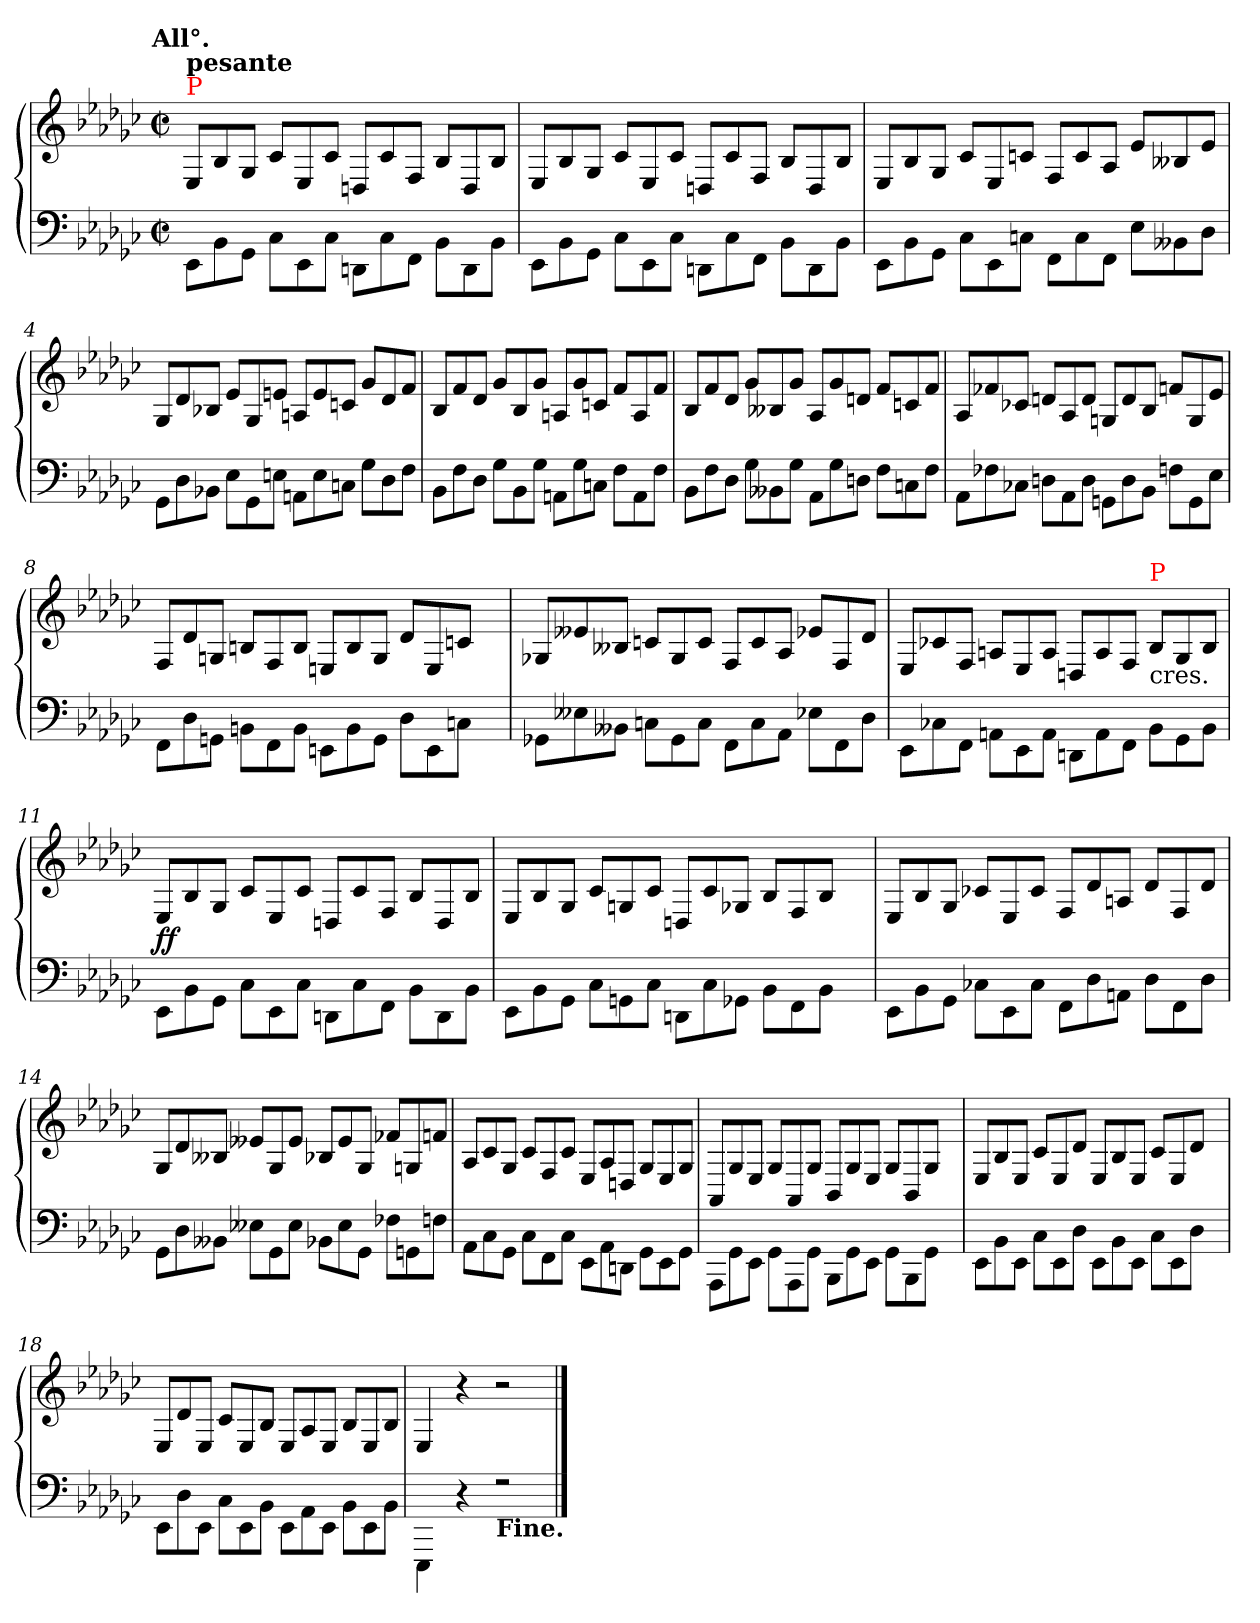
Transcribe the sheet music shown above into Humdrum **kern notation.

**kern	**kern	**dynam
*part1	*part1	*part1
*staff2	*staff1	*staff1/2
*clefF4	*clefG2	*
*k[b-e-a-d-g-c-]	*k[b-e-a-d-g-c-]	*
*e-:	*e-:	*
!!LO:TX:omd:t=All°.
*M2/2	*M2/2	*
*met(c|)	*met(c|)	*
*MM180	*MM180	*
*Xtuplet	*Xtuplet	*
=1	=1	=1
!	!LO:TX:a:color=red:t=P	!
!	!LO:TX:a:B:t=pesante	!
12EE-\L	12E-/L	.
12BB-\	12B-/	.
12GG-\J	12G-/J	.
12C-\L	12c-/L	.
12EE-\	12E-/	.
12C-\J	12c-/J	.
12DDn\L	12Dn/L	.
12C-\	12c-/	.
12FF\J	12F/J	.
12BB-\L	12B-/L	.
12DD\	12D/	.
12BB-\J	12B-/J	.
=2	=2	=2
12EE-\L	12E-/L	.
12BB-\	12B-/	.
12GG-\J	12G-/J	.
12C-\L	12c-/L	.
12EE-\	12E-/	.
12C-\J	12c-/J	.
12DDn\L	12Dn/L	.
12C-\	12c-/	.
12FF\J	12F/J	.
12BB-\L	12B-/L	.
12DD\	12D/	.
12BB-\J	12B-/J	.
=3	=3	=3
12EE-\L	12E-/L	.
12BB-\	12B-/	.
12GG-\J	12G-/J	.
12C-\L	12c-/L	.
12EE-\	12E-/	.
12Cn\J	12cn/J	.
12FF\L	12F/L	.
12C\	12c/	.
12FF\J	12A-/J	.
12E-\L	12e-L	.
12BB--X\	12B--X/	.
12D-\J	12e-J	.
=4	=4	=4
12GG-\L	12G-/L	.
12D-\	12d-/	.
12BB-XJ	12B-XJ	.
12E-L	12e-L	.
12GG-\	12G-/	.
12EnJ	12enJ	.
12AAn\L	12An/L	.
12E\	12e	.
12Cn\J	12cnJ	.
12G-L	12g-L	.
12D-	12d-	.
12FJ	12fJ	.
=5	=5	=5
12BB-\L	12B-/L	.
12F	12f	.
12D-J	12d-J	.
12G-L	12g-L	.
12BB-\	12B-/	.
12G-J	12g-J	.
12AAn\L	12An/L	.
12G-\	12g-	.
12C\J	12cJ	.
12FL	12fL	.
12AA\	12A/	.
12FJ	12fJ	.
=6	=6	=6
12BB-\L	12B-/L	.
12F	12f	.
12D-J	12d-J	.
12G-L	12g-L	.
12BB--X\	12B--X/	.
12G-J	12g-J	.
12AA-\L	12A-/L	.
12G-	12g-	.
12DnJ	12dnJ	.
12FL	12fL	.
12C	12c	.
12FJ	12fJ	.
=7	=7	=7
12AA-\L	12A-/L	.
12F-X\	12f-X	.
12C-X\J	12c-XJ	.
12Dn\L	12dnL	.
12AA-\	12A-/	.
12D\J	12dJ	.
12GGn\L	12Gn/L	.
12D\	12d	.
12BB-\J	12B-/J	.
12Fn\L	12fnL	.
12GG\	12G/	.
12E-\J	12e-J	.
=8	=8	=8
12FF\L	12F/L	.
12D-	12d-	.
12GGn\J	12Gn/J	.
12BBn\L	12Bn/L	.
12FF\	12F/	.
12BB\J	12B/J	.
12EEn\L	12En/L	.
12BB\	12B/	.
12GG\J	12G/J	.
12D-L	12d-L	.
12EE\	12E/	.
12CnJ	12cnJ	.
12ryy	12ryy	.
=9	=9	=9
12GG-XL	12G-XL	.
12E--X	12e--X	.
12BB--X\J	12B--X/J	.
12Cn\L	12cn/L	.
12GG-\	12G-/	.
12C\J	12c/J	.
12FF\L	12F/L	.
12C\	12c/	.
12AA-\J	12A-/J	.
12E-XL	12e-XL	.
12FF\	12F/	.
12D-J	12d-J	.
=10	=10	=10
12EE-\L	12E-/L	.
12C-X	12c-X	.
12FF\J	12F/J	.
12AAn\L	12An/L	.
12EE-\	12E-/	.
12AA\J	12A/J	.
12DDn\L	12Dn/L	.
12AA\	12A/	.
12FF\J	12F/J	.
!	!LO:TX:b:t=cres.	!
!	!LO:TX:a:color=red:t=P	!
12BB-\L	12B-/L	.
12GG-\	12G-/	.
12BB-\J	12B-/J	.
=11	=11	=11
!	!	!LO:DY:b
12EE-\L	12E-/L	ff
12BB-\	12B-/	.
12GG-\J	12G-/J	.
12C-\L	12c-/L	.
12EE-\	12E-/	.
12C-\J	12c-/J	.
12DDn\L	12Dn/L	.
12C-\	12c-/	.
12FF\J	12F/J	.
12BB-\L	12B-/L	.
12DD\	12D/	.
12BB-\J	12B-/J	.
=12	=12	=12
12EE-\L	12E-/L	.
12BB-\	12B-/	.
12GG-\J	12G-/J	.
12C-\L	12c-/L	.
12GGn\	12Gn/	.
12C-\J	12c-/J	.
12DDn\L	12Dn/L	.
12C-\	12c-/	.
12GG-XJ	12G-XJ	.
12BB-\L	12B-/L	.
12FF\	12F/	.
12BB-\J	12B-/J	.
12ryy	12ryy	.
=13	=13	=13
12EE-\L	12E-/L	.
12BB-\	12B-/	.
12GG-\J	12G-/J	.
12C-XL	12c-XL	.
12EE-\	12E-/	.
12C-\J	12c-/J	.
12FF\L	12F/L	.
12D-\	12d-/	.
12AAn\J	12An/J	.
12D-\L	12d-/L	.
12FF\	12F/	.
12D-\J	12d-/J	.
=14	=14	=14
12GG-\L	12G-/L	.
12D-\	12d-/	.
12BB--X\J	12B--X/J	.
12E--X\L	12e--XL	.
12GG-\	12G-/	.
12E--\J	12e--J	.
12BB-X\L	12B-XL	.
12E--\	12e--	.
12GG-\J	12G-/J	.
12F-XL	12f-XL	.
12GGn\	12Gn/	.
12FnJ	12fnJ	.
=15	=15	=15
12AA-\L	12A-/L	.
12C-\	12c-/	.
12GG-\J	12G-/J	.
12C-\L	12c-/L	.
12FF\	12F/	.
12C-\J	12c-/J	.
12EE-\L	12E-/L	.
12AA-\	12A-/	.
12DDn\J	12Dn/J	.
12GG-\L	12G-/L	.
12EE-\	12E-/	.
12GG-\J	12G-/J	.
=16	=16	=16
12AAA-\L	12AA-/L	.
12GG-\	12G-/	.
12EE-\J	12E-/J	.
12GG-\L	12G-/L	.
12AAA-\	12AA-/	.
12GG-\J	12G-/J	.
12BBB-\L	12BB-/L	.
12GG-\	12G-/	.
12EE-\J	12E-/J	.
12GG-\L	12G-/L	.
12BBB-\	12BB-/	.
12GG-\J	12G-/J	.
12ryy	12ryy	.
=17	=17	=17
12EE-\L	12E-/L	.
12BB-\	12B-/	.
12EE-\J	12E-/J	.
12C-\L	12c-/L	.
12EE-\	12E-/	.
12D-\J	12d-/J	.
12EE-\L	12E-/L	.
12BB-\	12B-/	.
12EE-\J	12E-/J	.
12C-\L	12c-/L	.
12EE-\	12E-/	.
12D-\J	12d-/J	.
12ryy	12ryy	.
=18	=18	=18
12EE-\L	12E-/L	.
12D-\	12d-/	.
12EE-\J	12E-/J	.
12C-\L	12c-/L	.
12EE-\	12E-/	.
12BB-\J	12B-/J	.
12EE-\L	12E-/L	.
12AA-\	12A-/	.
12EE-\J	12E-/J	.
12BB-\L	12B-/L	.
12EE-\	12E-/	.
12BB-\J	12B-/J	.
=19	=19	=19
4EEE-\	4E-/	.
4r	4r	.
!LO:TX:b:B:t=Fine.	!	!
2rF	2r	.
==	==	==
*-	*-	*-
